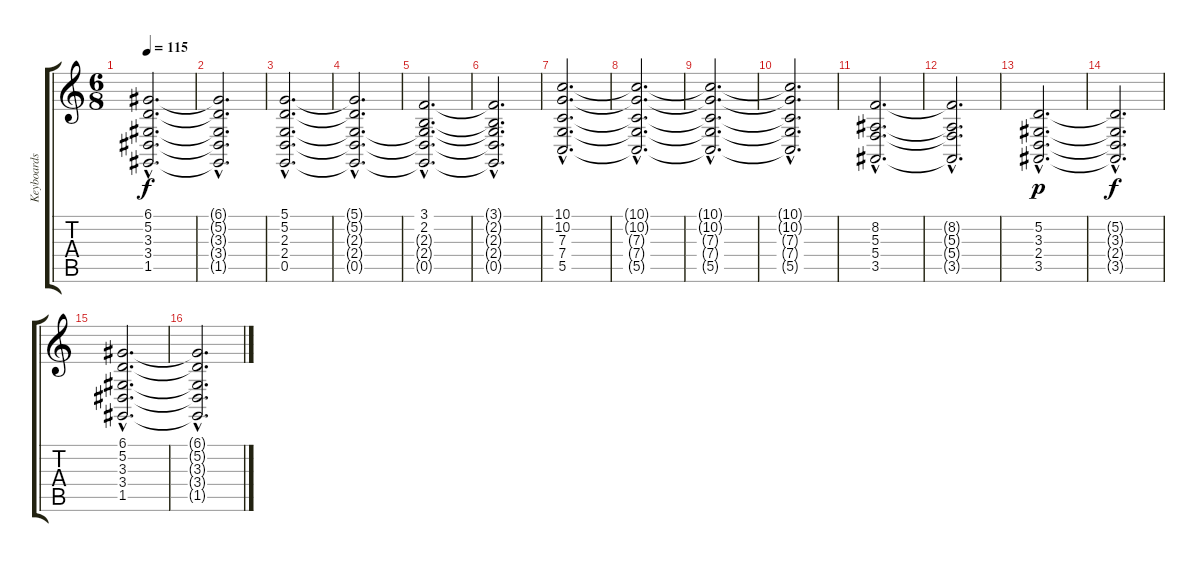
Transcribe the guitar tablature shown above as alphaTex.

\track ("Keyboards" "Keyboards") {instrument pad2warm}
\staff {score tabs}
\tuning (D4 A3 F3 C3 G2 C2) {hide}
\ts (6 8)
\tempo 115
\clef g2
\ks c
(6.1{hac t} 5.2{hac t} 3.3{hac t} 3.4{hac t} 1.5{hac t}).2{d dy f} |
(6.1{hac t} 5.2{hac t} 3.3{hac t} 3.4{hac t} 1.5{hac t}).2{d} |
(5.1{hac} 5.2{hac} 2.3{hac} 2.4{hac} 0.5{hac}).2{d} |
(5.1{hac t} 5.2{hac t} 2.3{hac t} 2.4{hac t} 0.5{hac t}).2{d} |
(3.1{hac} 2.2{hac} 2.3{hac t} 2.4{hac t} 0.5{hac t}).2{d} |
(3.1{hac t} 2.2{hac t} 2.3{hac t} 2.4{hac t} 0.5{hac t}).2{d} |
(10.1{hac} 10.2{hac} 7.3{hac} 7.4{hac} 5.5{hac}).2{d} |
(10.1{hac t} 10.2{hac t} 7.3{hac t} 7.4{hac t} 5.5{hac t}).2{d} |
(10.1{hac t} 10.2{hac t} 7.3{hac t} 7.4{hac t} 5.5{hac t}).2{d} |
(10.1{hac t} 10.2{hac t} 7.3{hac t} 7.4{hac t} 5.5{hac t}).2{d} |
(8.2{hac} 5.3{hac} 5.4{hac} 3.5{hac}).2{d} |
(8.2{hac t} 5.3{hac t} 5.4{hac t} 3.5{hac t}).2{d} |
(5.2{hac} 3.3{hac} 2.4{hac} 3.5{hac}).2{d dy p} |
(5.2{hac t} 3.3{hac t} 2.4{hac t} 3.5{hac t}).2{d dy f} |
(6.1{hac} 5.2{hac} 3.3{hac} 3.4{hac} 1.5{hac}).2{d} |
(6.1{hac t} 5.2{hac t} 3.3{hac t} 3.4{hac t} 1.5{hac t}).2{d}
